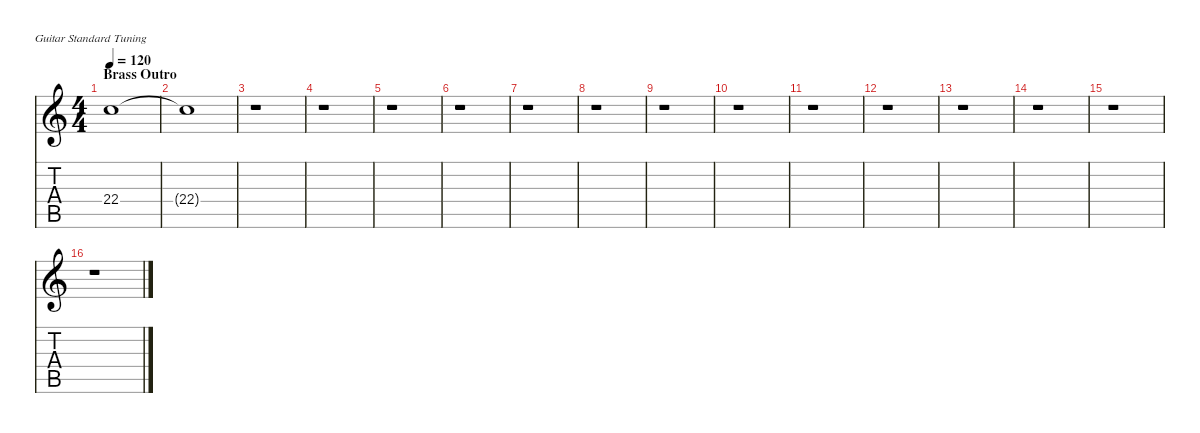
\defaultSystemsLayout 4
\hideDynamics
\bracketExtendMode nobrackets
\singleTrackTrackNamePolicy hidden
\multiTrackTrackNamePolicy hidden
\otherSystemsTrackNameOrientation horizontal
\track ("Keyboard (Eddie Jobson)" "br.synth.") {instrument synthbrass2}
\staff {score tabs}
\tuning (E4 B3 G3 D3 A2 E2)
\ts (4 4)
\section ("" "Brass Outro")
\tempo 120
\clef g2
\ks c
22.4.1{dy fff beam Down} |
22.4{t}.1{dy f beam Down} |
r.1{beam Down} |
r.1{beam Down} |
r.1{beam Down} |
r.1{beam Down} |
r.1{beam Down} |
r.1{beam Down} |
r.1{beam Down} |
r.1{beam Down} |
r.1{beam Down} |
r.1{beam Down} |
r.1{beam Down} |
r.1{beam Down} |
r.1{beam Down} |
r.1{beam Down}
